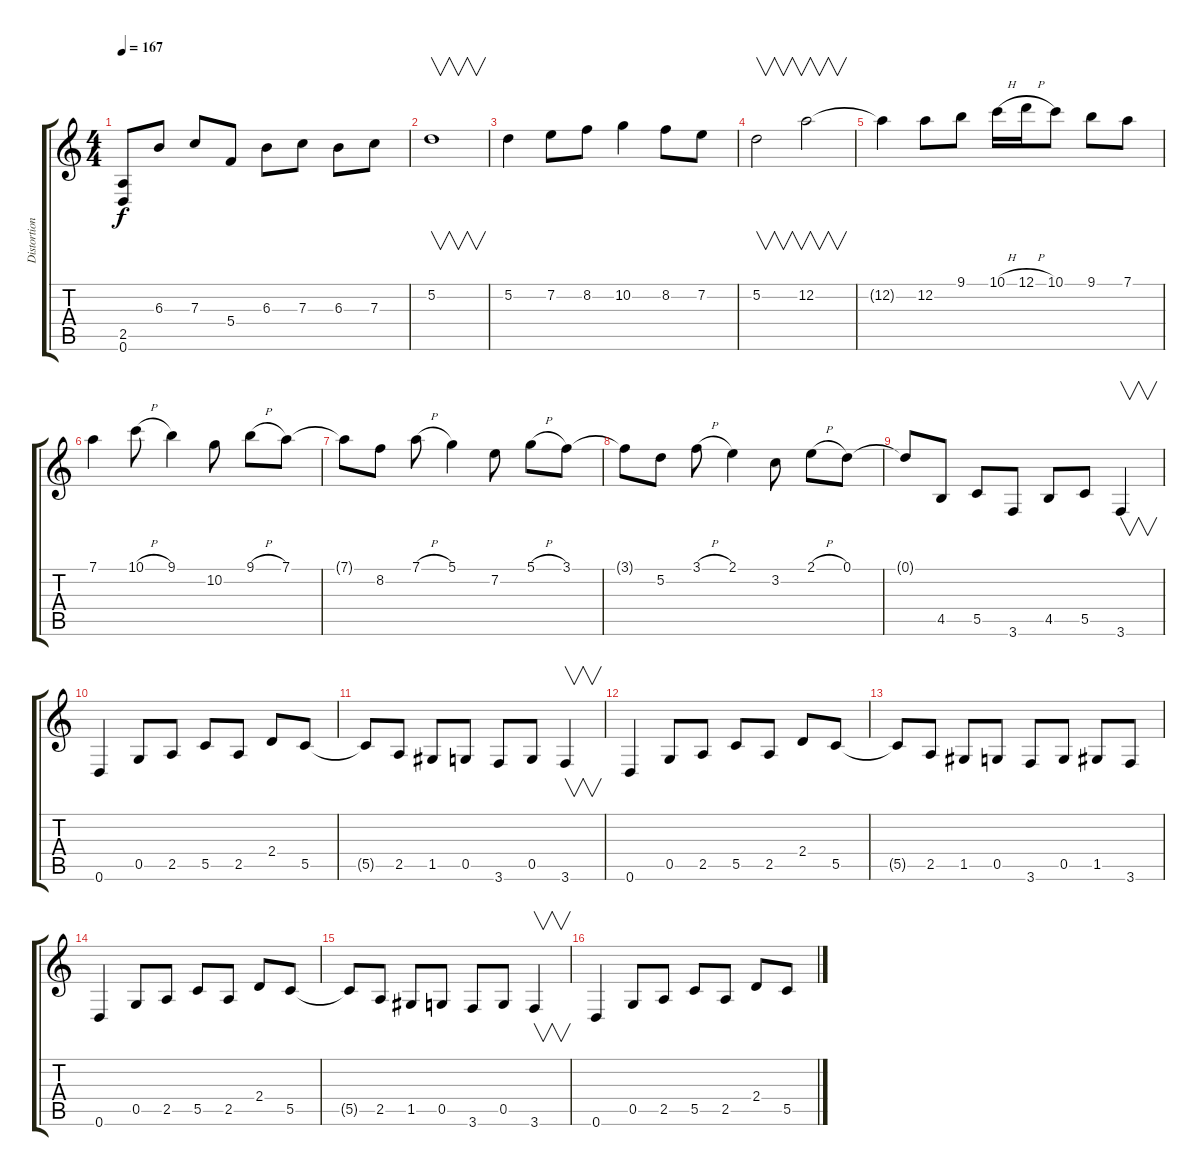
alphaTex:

\track ("Distortion Guitar 2" "Distortion") {instrument distortionguitar}
\staff {score tabs}
\tuning (D4 A3 F3 C3 G2 D2) {hide}
\ts (4 4)
\tempo 167
\clef g2
\ks c
(2.5{t} 0.6{t}).8{dy f balance 4 instrument overdrivenguitar} 6.3.8 7.3.8 5.4.8 6.3.8 7.3.8 6.3.8 7.3.8 |
5.2.1{v} |
5.2.4 7.2.8 8.2.8 10.2.4 8.2.8 7.2.8 |
5.2.2{v} 12.2.2{v} |
12.2{t}.4 12.2.8 9.1.8 10.1{h}.16 12.1{h}.16 10.1.8 9.1.8 7.1.8 |
7.1.4 10.1{h}.8 9.1.4 10.2.8 9.1{h}.8 7.1.8 |
7.1{t}.8 8.2.8 7.1{h}.8 5.1.4 7.2.8 5.1{h}.8 3.1.8 |
3.1{t}.8 5.2.8 3.1{h}.8 2.1.4 3.2.8 2.1{h}.8 0.1.8 |
0.1{t}.8 4.5.8{balance 0 instrument distortionguitar} 5.5.8 3.6.8 4.5.8 5.5.8 3.6.4{v instrument guitarharmonics} |
0.6.4{instrument distortionguitar} 0.5.8 2.5.8 5.5.8 2.5.8 2.4.8 5.5.8{instrument guitarharmonics} |
5.5{t}.8 2.5.8{instrument distortionguitar} 1.5.8 0.5.8 3.6.8 0.5.8 3.6.4{v instrument guitarharmonics} |
0.6.4{instrument distortionguitar} 0.5.8 2.5.8 5.5.8 2.5.8 2.4.8 5.5.8{instrument guitarharmonics} |
5.5{t}.8 2.5.8{instrument distortionguitar} 1.5.8 0.5.8 3.6.8 0.5.8 1.5.8 3.6.8 |
0.6.4{instrument distortionguitar} 0.5.8 2.5.8 5.5.8 2.5.8 2.4.8 5.5.8{instrument guitarharmonics} |
5.5{t}.8 2.5.8{instrument distortionguitar} 1.5.8 0.5.8 3.6.8 0.5.8 3.6.4{v instrument guitarharmonics} |
0.6.4{instrument distortionguitar} 0.5.8 2.5.8 5.5.8 2.5.8 2.4.8 5.5.8{instrument guitarharmonics}
